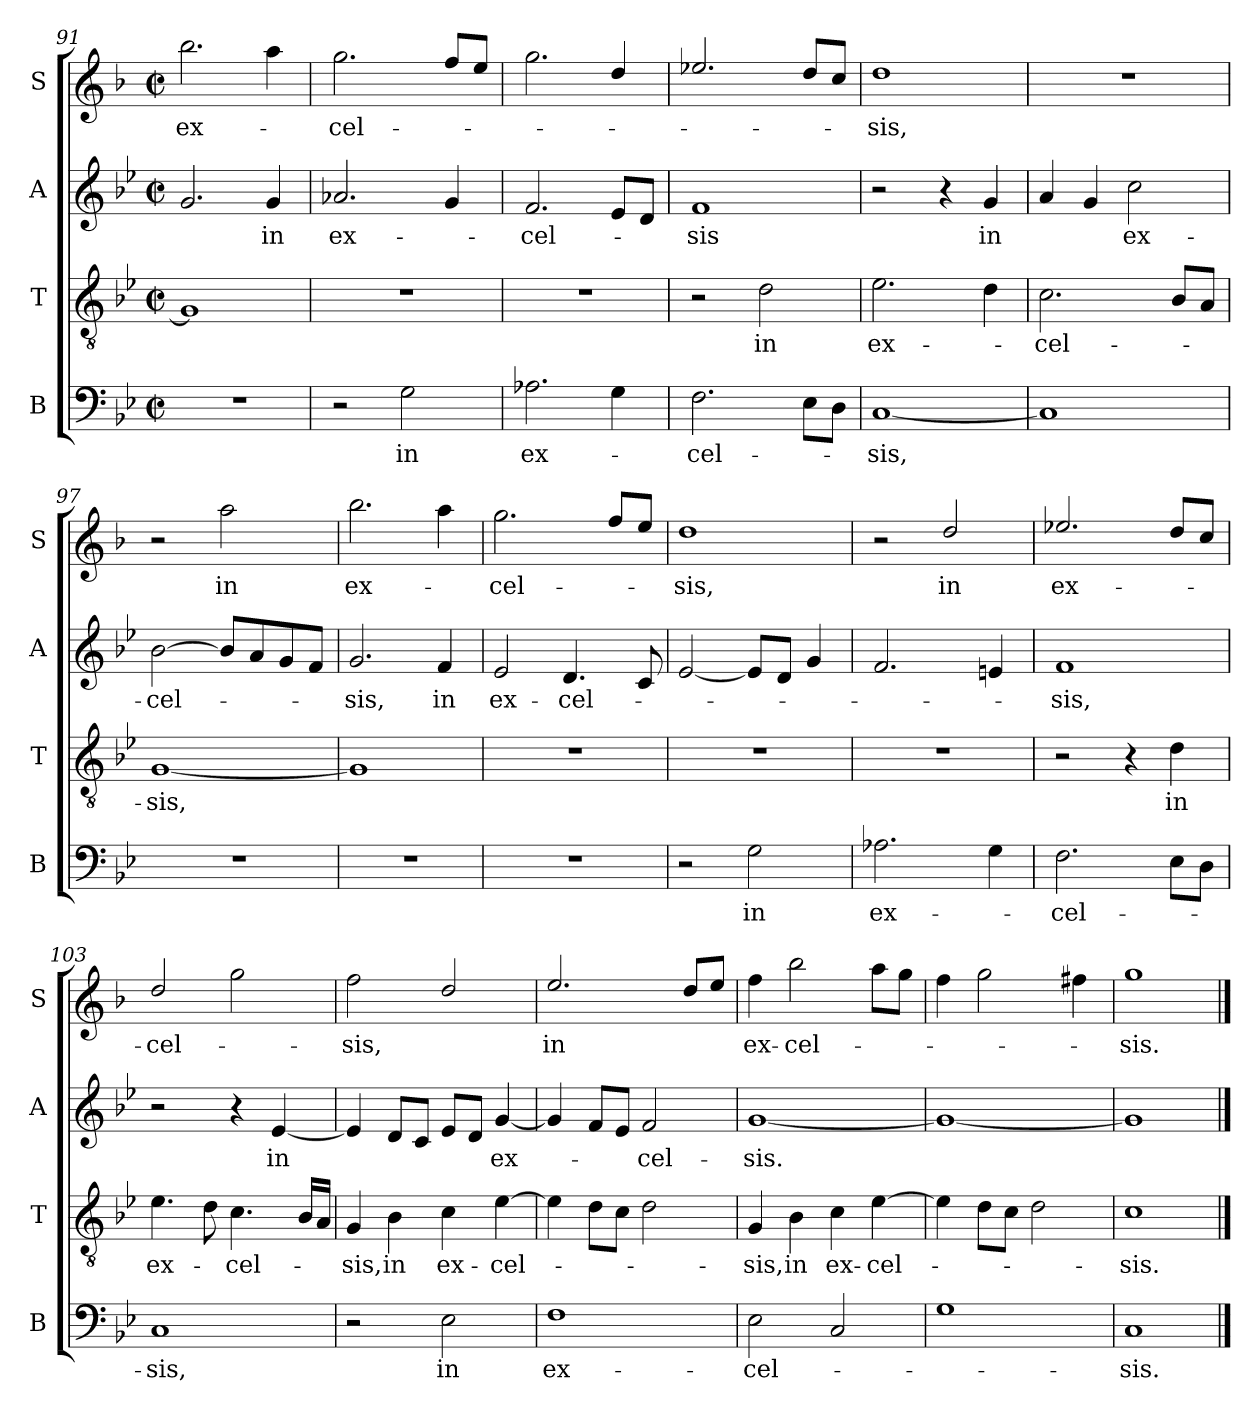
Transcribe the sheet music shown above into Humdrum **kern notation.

**kern	**text	**kern	**text	**kern	**text	**kern	**text
*part4	*part4	*part3	*part3	*part2	*part2	*part1	*part1
*staff4	*staff4	*staff3	*staff3	*staff2	*staff2	*staff1	*staff1
*I"B	*	*I"T	*	*I"A	*	*I"S	*
*I'B	*	*I'T	*	*I'A	*	*I'S	*
!!LO:PB:g=z
*clefF4	*	*clefGv2	*	*clefG2	*	*clefG2	*
*	*	*	*	*	*	*ITrd4c7	*
*k[b-e-]	*	*k[b-e-]	*	*k[b-e-]	*	*k[b-e-]	*
*M2/2	*	*M2/2	*	*M2/2	*	*M2/2	*
*met(c|)	*	*met(c|)	*	*met(c|)	*	*met(c|)	*
=91	=91	=91	=91	=91	=91	=91	=91
!	!	!	!	!	!	!	!LO:LY:b
1r	.	1G]	.	2.g/	.	2.ee-\	ex-
!	!	!	!	!	!LO:LY:b	!	!
.	.	.	.	4g/	in	4dd\	.
=92	=92	=92	=92	=92	=92	=92	=92
!	!	!	!	!	!LO:LY:b	!	!LO:LY:b
2r	.	1r	.	2.a-X/	ex-	2.cc\	-cel-
!	!LO:LY:b	!	!	!	!	!	!
2G\	in	.	.	.	.	.	.
.	.	.	.	4g/	.	8b-/L	.
.	.	.	.	.	.	8a/J	.
=93	=93	=93	=93	=93	=93	=93	=93
!	!LO:LY:b	!	!	!	!LO:LY:b	!	!
2.A-X\	ex-	1r	.	2.f/	-cel-	2.cc\	.
4G\	.	.	.	8e-/L	.	4g/	.
.	.	.	.	8d/J	.	.	.
=94	=94	=94	=94	=94	=94	=94	=94
!	!LO:LY:b	!	!	!	!LO:LY:b	!	!
2.F\	-cel-	2r	.	1f	-sis	2.a-X/	.
!	!	!	!LO:LY:b	!	!	!	!
.	.	2d\	in	.	.	.	.
8E-\L	.	.	.	.	.	8g/L	.
8D\J	.	.	.	.	.	8f/J	.
=95	=95	=95	=95	=95	=95	=95	=95
!	!LO:LY:b	!	!LO:LY:b	!	!	!	!LO:LY:b
[1C	-sis,	2.e-\	ex-	2r	.	1g	-sis,
.	.	.	.	4r	.	.	.
!	!	!	!	!	!LO:LY:b	!	!
.	.	4d\	.	4g/	in	.	.
=96	=96	=96	=96	=96	=96	=96	=96
!	!	!	!LO:LY:b	!	!	!	!
1C]	.	2.c\	-cel-	4a/	.	1r	.
.	.	.	.	4g/	.	.	.
!	!	!	!	!	!LO:LY:b	!	!
.	.	.	.	2cc\	ex-	.	.
.	.	8B-/L	.	.	.	.	.
.	.	8A/J	.	.	.	.	.
=97	=97	=97	=97	=97	=97	=97	=97
!	!	!	!LO:LY:b	!	!LO:LY:b	!	!
1r	.	[1G	-sis,	[2b-\	-cel-	2r	.
!	!	!	!	!	!	!	!LO:LY:b
.	.	.	.	8b-/L]	.	2dd\	in
.	.	.	.	8a/	.	.	.
.	.	.	.	8g/	.	.	.
.	.	.	.	8f/J	.	.	.
=98	=98	=98	=98	=98	=98	=98	=98
!	!	!	!	!	!LO:LY:b	!	!LO:LY:b
1r	.	1G]	.	2.g/	-sis,	2.ee-\	ex-
!	!	!	!	!	!LO:LY:b	!	!
.	.	.	.	4f/	in	4dd\	.
=99	=99	=99	=99	=99	=99	=99	=99
!	!	!	!	!	!LO:LY:b	!	!LO:LY:b
1r	.	1r	.	2e-/	ex-	2.cc\	-cel-
!	!	!	!	!	!LO:LY:b	!	!
.	.	.	.	4.d/	-cel-	.	.
.	.	.	.	.	.	8b-/L	.
.	.	.	.	8c/	.	8a/J	.
!!LO:LB:g=z
=100	=100	=100	=100	=100	=100	=100	=100
!	!	!	!	!	!	!	!LO:LY:b
2r	.	1r	.	[2e-/	.	1g	-sis,
!	!LO:LY:b	!	!	!	!	!	!
2G\	in	.	.	8e-/L]	.	.	.
.	.	.	.	8d/J	.	.	.
.	.	.	.	4g/	.	.	.
=101	=101	=101	=101	=101	=101	=101	=101
!	!LO:LY:b	!	!	!	!	!	!
2.A-X\	ex-	1r	.	2.f/	.	2r	.
!	!	!	!	!	!	!	!LO:LY:b
.	.	.	.	.	.	2g/	in
4G\	.	.	.	4en/	.	.	.
=102	=102	=102	=102	=102	=102	=102	=102
!	!LO:LY:b	!	!	!	!LO:LY:b	!	!LO:LY:b
2.F\	-cel-	2r	.	1f	-sis,	2.a-X/	ex-
.	.	4r	.	.	.	.	.
!	!	!	!LO:LY:b	!	!	!	!
8E-\L	.	4d\	in	.	.	8g/L	.
8D\J	.	.	.	.	.	8f/J	.
=103	=103	=103	=103	=103	=103	=103	=103
!	!LO:LY:b	!	!LO:LY:b	!	!	!	!LO:LY:b
1C	-sis,	4.e-\	ex-	2r	.	2g/	-cel-
.	.	8d\	.	.	.	.	.
!	!	!	!LO:LY:b	!	!	!	!
.	.	4.c\	-cel-	4r	.	2cc\	.
!	!	!	!	!	!LO:LY:b	!	!
.	.	.	.	[4e-/	in	.	.
.	.	16B-/LL	.	.	.	.	.
.	.	16A/JJ	.	.	.	.	.
=104	=104	=104	=104	=104	=104	=104	=104
!	!	!	!LO:LY:b	!	!	!	!LO:LY:b
2r	.	4G/	-sis,	4e-/]	.	2b-\	-sis,
!	!	!	!LO:LY:b	!	!	!	!
.	.	4B-\	in	8d/L	.	.	.
.	.	.	.	8c/J	.	.	.
!	!LO:LY:b	!	!LO:LY:b	!	!	!	!
2E-\	in	4c\	ex-	8e-/L	.	2g/	.
.	.	.	.	8d/J	.	.	.
!	!	!	!LO:LY:b	!	!LO:LY:b	!	!
.	.	[4e-\	-cel-	[4g/	ex-	.	.
=105	=105	=105	=105	=105	=105	=105	=105
!	!LO:LY:b	!	!	!	!	!	!LO:LY:b
1F	ex-	4e-\]	.	4g/]	.	2.a/	in
.	.	8d\L	.	8f/L	.	.	.
.	.	8c\J	.	8e-/J	.	.	.
!	!	!	!	!	!LO:LY:b	!	!
.	.	2d\	.	2f/	-cel-	.	.
.	.	.	.	.	.	8g/L	.
.	.	.	.	.	.	8a/J	.
=106	=106	=106	=106	=106	=106	=106	=106
!	!LO:LY:b	!	!LO:LY:b	!	!LO:LY:b	!	!LO:LY:b
2E-\	-cel-	4G/	-sis,	[1g	-sis.	4b-\	ex-
!	!	!	!LO:LY:b	!	!	!	!LO:LY:b
.	.	4B-\	in	.	.	2ee-\	-cel-
!	!	!	!LO:LY:b	!	!	!	!
2C/	.	4c\	ex-	.	.	.	.
!	!	!	!LO:LY:b	!	!	!	!
.	.	[4e-\	-cel-	.	.	8dd\L	.
.	.	.	.	.	.	8cc\J	.
!!LO:LB:g=z
=107	=107	=107	=107	=107	=107	=107	=107
1G	.	4e-\]	.	1g_	.	4b-\	.
.	.	8d\L	.	.	.	2cc\	.
.	.	8c\J	.	.	.	.	.
.	.	2d\	.	.	.	.	.
.	.	.	.	.	.	4bn\	.
=108	=108	=108	=108	=108	=108	=108	=108
!	!LO:LY:b	!	!LO:LY:b	!	!	!	!LO:LY:b
1C	-sis.	1c	-sis.	1g]	.	1cc	-sis.
==	==	==	==	==	==	==	==
*-	*-	*-	*-	*-	*-	*-	*-
